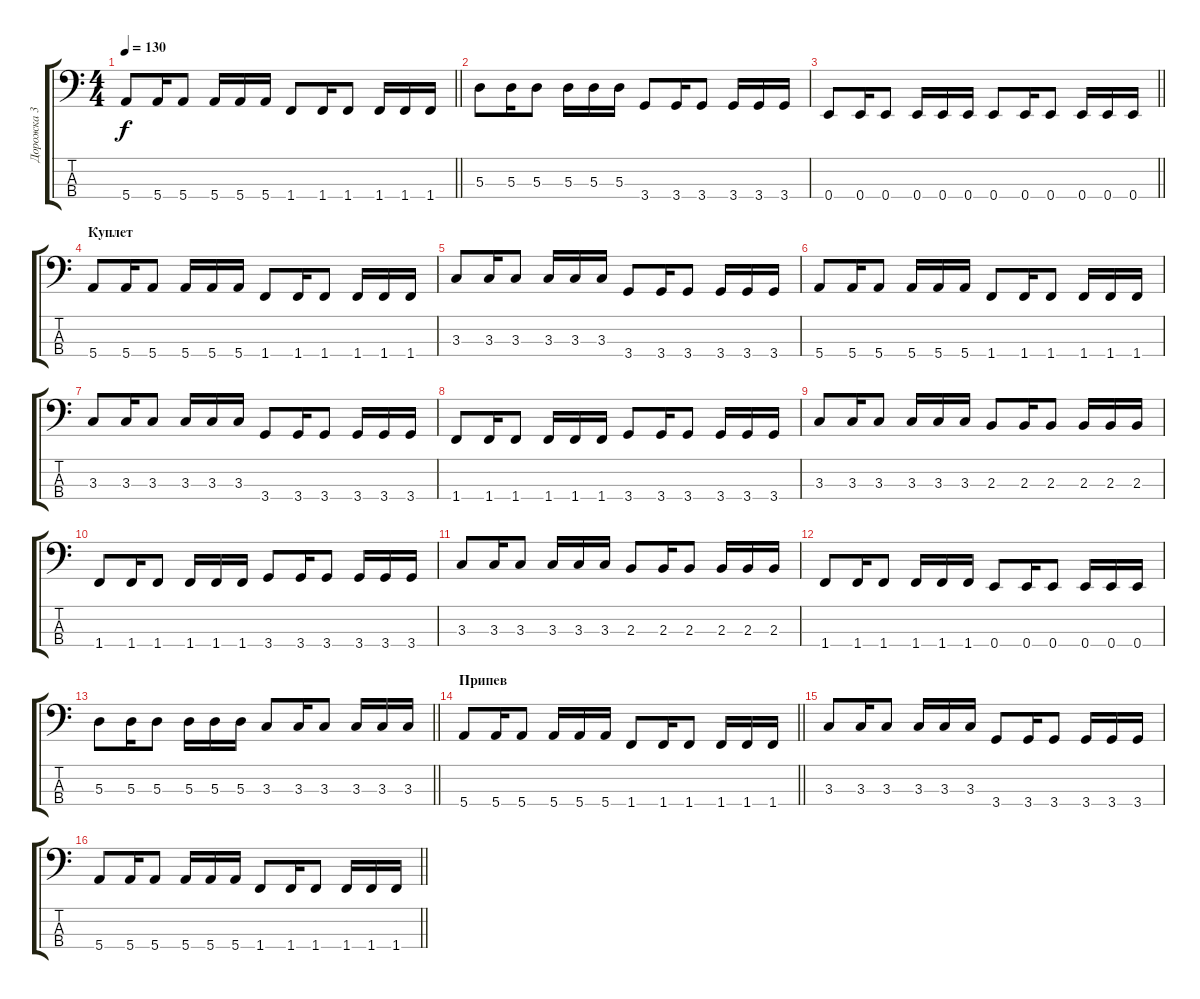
\track ("Дорожка 3" "Дорожка 3") {instrument electricbassfinger}
\staff {score tabs}
\tuning (G2 D2 A1 E1) {hide}
\ts (4 4)
\tempo 130
\clef f4
\barLineRight lightlight
\ks c
5.4.8{dy f} 5.4.16 5.4.8 5.4.16 5.4.16 5.4.16 1.4.8 1.4.16 1.4.8 1.4.16 1.4.16 1.4.16 |
5.3.8 5.3.16 5.3.8 5.3.16 5.3.16 5.3.16 3.4.8 3.4.16 3.4.8 3.4.16 3.4.16 3.4.16 |
\barLineRight lightlight
0.4.8 0.4.16 0.4.8 0.4.16 0.4.16 0.4.16 0.4.8 0.4.16 0.4.8 0.4.16 0.4.16 0.4.16 |
\section ("" "Куплет")
5.4.8 5.4.16 5.4.8 5.4.16 5.4.16 5.4.16 1.4.8 1.4.16 1.4.8 1.4.16 1.4.16 1.4.16 |
3.3.8 3.3.16 3.3.8 3.3.16 3.3.16 3.3.16 3.4.8 3.4.16 3.4.8 3.4.16 3.4.16 3.4.16 |
5.4.8 5.4.16 5.4.8 5.4.16 5.4.16 5.4.16 1.4.8 1.4.16 1.4.8 1.4.16 1.4.16 1.4.16 |
3.3.8 3.3.16 3.3.8 3.3.16 3.3.16 3.3.16 3.4.8 3.4.16 3.4.8 3.4.16 3.4.16 3.4.16 |
1.4.8 1.4.16 1.4.8 1.4.16 1.4.16 1.4.16 3.4.8 3.4.16 3.4.8 3.4.16 3.4.16 3.4.16 |
3.3.8 3.3.16 3.3.8 3.3.16 3.3.16 3.3.16 2.3.8 2.3.16 2.3.8 2.3.16 2.3.16 2.3.16 |
1.4.8 1.4.16 1.4.8 1.4.16 1.4.16 1.4.16 3.4.8 3.4.16 3.4.8 3.4.16 3.4.16 3.4.16 |
3.3.8 3.3.16 3.3.8 3.3.16 3.3.16 3.3.16 2.3.8 2.3.16 2.3.8 2.3.16 2.3.16 2.3.16 |
1.4.8 1.4.16 1.4.8 1.4.16 1.4.16 1.4.16 0.4.8 0.4.16 0.4.8 0.4.16 0.4.16 0.4.16 |
\barLineRight lightlight
5.3.8 5.3.16 5.3.8 5.3.16 5.3.16 5.3.16 3.3.8 3.3.16 3.3.8 3.3.16 3.3.16 3.3.16 |
\section ("" "Припев")
\barLineRight lightlight
5.4.8 5.4.16 5.4.8 5.4.16 5.4.16 5.4.16 1.4.8 1.4.16 1.4.8 1.4.16 1.4.16 1.4.16 |
3.3.8 3.3.16 3.3.8 3.3.16 3.3.16 3.3.16 3.4.8 3.4.16 3.4.8 3.4.16 3.4.16 3.4.16 |
\barLineRight lightlight
5.4.8 5.4.16 5.4.8 5.4.16 5.4.16 5.4.16 1.4.8 1.4.16 1.4.8 1.4.16 1.4.16 1.4.16
